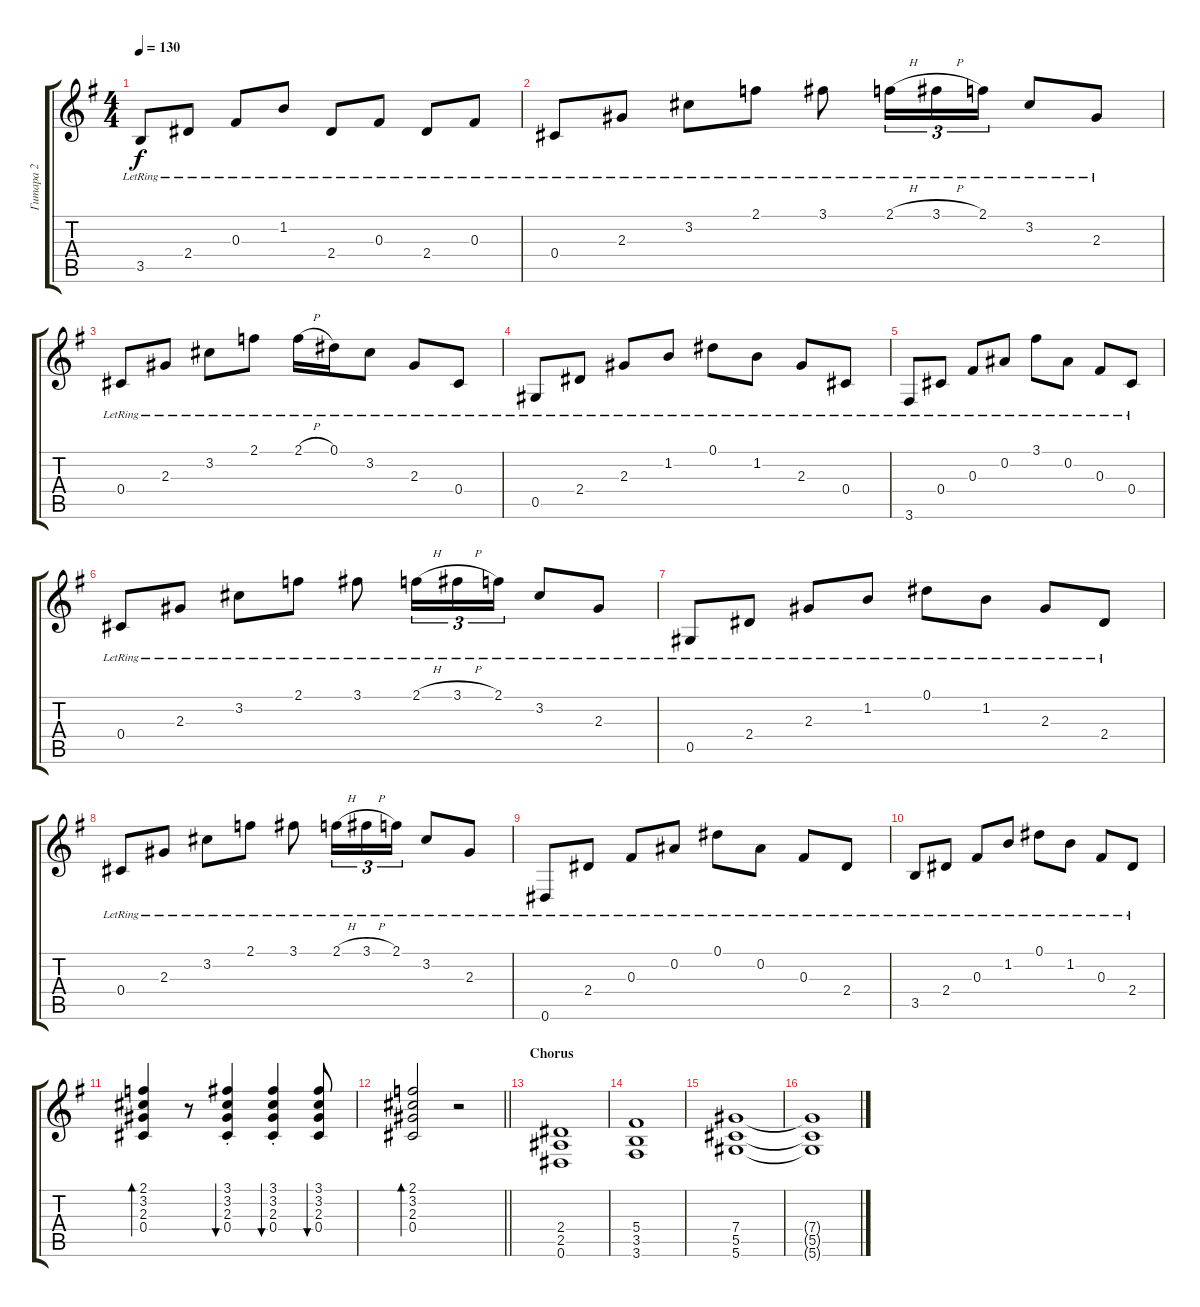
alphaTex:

\track ("Гитара 2" "Гитара 2") {instrument electricguitarclean}
\staff {score tabs}
\tuning (Eb4 Bb3 Gb3 Db3 Ab2 Eb2) {hide}
\ts (4 4)
\tempo 130
\clef g2
\ks eminor
3.5{lr}.8{dy f} 2.4{lr}.8 0.3{lr}.8 1.2{lr}.8 2.4{lr}.8 0.3{lr}.8 2.4{lr}.8 0.3{lr}.8 |
0.4{lr}.8 2.3{lr}.8 3.2{lr}.8 2.1{lr}.8 3.1{lr}.8 2.1{h lr}.16{tu (3 2)} 3.1{h lr}.16{tu (3 2)} 2.1{lr}.16{tu (3 2)} 3.2{lr}.8 2.3{lr}.8 |
0.4{lr}.8 2.3{lr}.8 3.2{lr}.8 2.1{lr}.8 2.1{h lr}.16 0.1{lr}.16 3.2{lr}.8 2.3{lr}.8 0.4{lr}.8 |
0.5{lr}.8 2.4{lr}.8 2.3{lr}.8 1.2{lr}.8 0.1{lr}.8 1.2{lr}.8 2.3{lr}.8 0.4{lr}.8 |
3.6{lr}.8 0.4{lr}.8 0.3{lr}.8 0.2{lr}.8 3.1{lr}.8 0.2{lr}.8 0.3{lr}.8 0.4{lr}.8 |
0.4{lr}.8 2.3{lr}.8 3.2{lr}.8 2.1{lr}.8 3.1{lr}.8 2.1{h lr}.16{tu (3 2)} 3.1{h lr}.16{tu (3 2)} 2.1{lr}.16{tu (3 2)} 3.2{lr}.8 2.3{lr}.8 |
0.5{lr}.8 2.4{lr}.8 2.3{lr}.8 1.2{lr}.8 0.1{lr}.8 1.2{lr}.8 2.3{lr}.8 2.4{lr}.8 |
0.4{lr}.8 2.3{lr}.8 3.2{lr}.8 2.1{lr}.8 3.1{lr}.8 2.1{h lr}.16{tu (3 2)} 3.1{h lr}.16{tu (3 2)} 2.1{lr}.16{tu (3 2)} 3.2{lr}.8 2.3{lr}.8 |
0.6{lr}.8 2.4{lr}.8 0.3{lr}.8 0.2{lr}.8 0.1{lr}.8 0.2{lr}.8 0.3{lr}.8 2.4{lr}.8 |
3.5{lr}.8 2.4{lr}.8 0.3{lr}.8 1.2{lr}.8 0.1{lr}.8 1.2{lr}.8 0.3{lr}.8 2.4{lr}.8 |
(2.1 3.2 2.3 0.4).4{bd 120} r.8 (3.1{st} 3.2{st} 2.3{st} 0.4{st}).4{bu 60} (3.1{st} 3.2{st} 2.3{st} 0.4{st}).4{bu 60} (3.1 3.2 2.3 0.4).8{bu 60} |
\barLineRight lightlight
(2.1 3.2 2.3 0.4).2{bd 120} r.2 |
\section ("" "Chorus")
(2.4 2.5 0.6).1{volume 12 instrument distortionguitar} |
(5.4 3.5 3.6).1 |
(7.4 5.5 5.6).1 |
(7.4{t} 5.5{t} 5.6{t}).1
